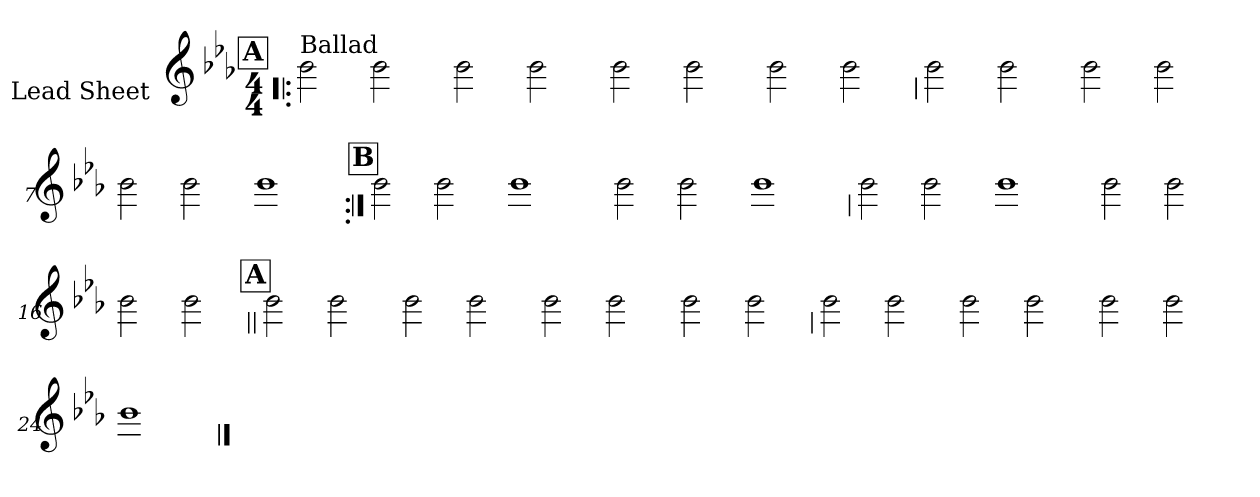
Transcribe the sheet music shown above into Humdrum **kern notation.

**kern
*part1
*staff1
*I"Lead Sheet
*stria0
*clefG2
*k[b-e-a-]
*c:
*M4/4
!!LO:REH:place=s1:a:t=A
=1!|:
!LO:TX:a:t=Ballad
2b-
2b-
=2-
2b-
2b-
=3-
2b-
2b-
=4-
2b-
2b-
!!LO:LB:g=z
=5
2b-
2b-
=6-
2b-
2b-
=7-
2b-
2b-
=8-
1b-
!!LO:LB:g=z
!!LO:REH:place=s1:a:t=B
=9:|!
2b-
2b-
=10-
1b-
=11-
2b-
2b-
=12-
1b-
!!LO:LB:g=z
=13
2b-
2b-
=14-
1b-
=15-
2b-
2b-
=16-
2b-
2b-
!!LO:LB:g=z
!!LO:REH:place=s1:a:t=A
=17||
2b-
2b-
=18-
2b-
2b-
=19-
2b-
2b-
=20-
2b-
2b-
!!LO:LB:g=z
=21
2b-
2b-
=22-
2b-
2b-
=23-
2b-
2b-
=24-
1b-
==
*-
